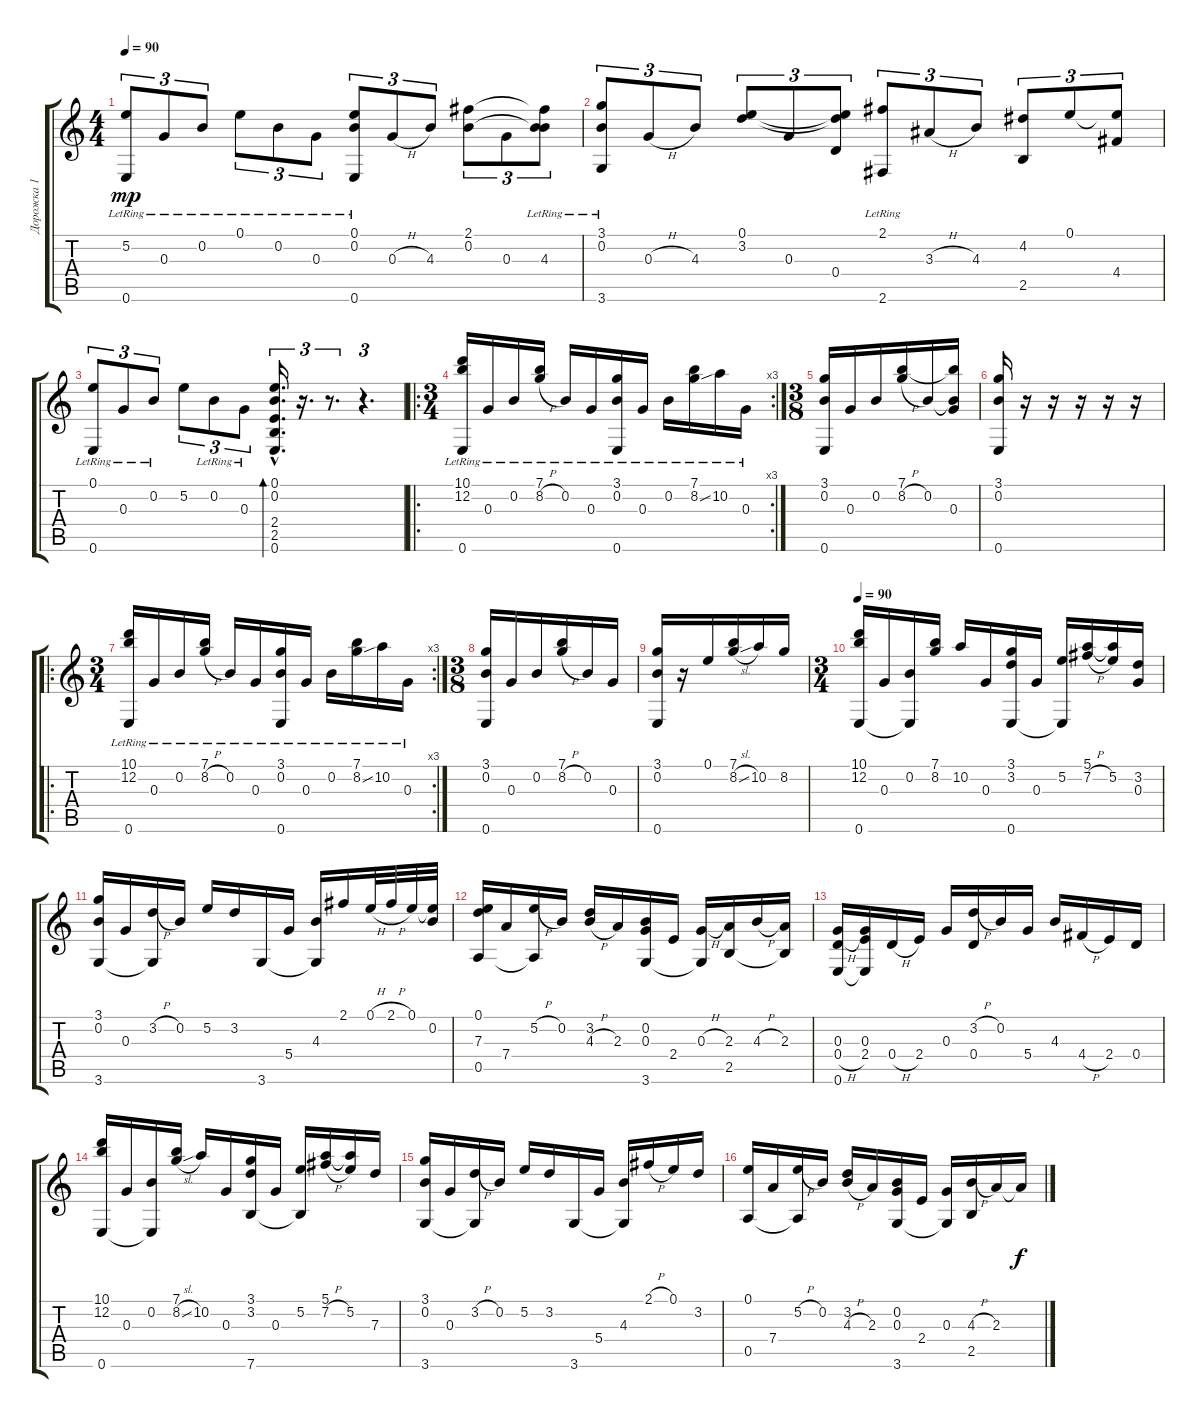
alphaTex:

\track ("Дорожка 1" "Дорожка 1") {instrument acousticguitarsteel}
\staff {score tabs}
\tuning (E4 B3 G3 D3 A2 E2) {hide}
\ts (4 4)
\tempo 90
\clef g2
\ks c
(5.2{lr} 0.6{lr}).8{tu (3 2) dy mp} 0.3{lr}.8{tu (3 2)} 0.2{lr}.8{tu (3 2)} 0.1{lr}.8{tu (3 2)} 0.2{lr}.8{tu (3 2)} 0.3{lr}.8{tu (3 2)} (0.1{lr} 0.2{lr} 0.6{lr}).8{tu (3 2)} 0.3{h}.8{tu (3 2)} 4.3.8{tu (3 2)} (2.1 0.2).8{tu (3 2)} 0.3.8{tu (3 2)} (2.1{t} 0.2{t} 4.3{lr}).8{tu (3 2)} |
(3.1{lr} 0.2{lr} 3.6{lr}).8{tu (3 2)} 0.3{h}.8{tu (3 2)} 4.3.8{tu (3 2)} (0.1 3.2).8{tu (3 2)} 0.3.8{tu (3 2)} (0.1{t} 3.2{t} 0.4).8{tu (3 2)} (2.1{lr} 2.6{lr}).8{tu (3 2)} 3.3{h}.8{tu (3 2)} 4.3.8{tu (3 2)} (4.2 2.5).8{tu (3 2)} 0.1.8{tu (3 2)} (0.1{t} 4.4).8{tu (3 2)} |
(0.1{lr} 0.6{lr}).8{tu (3 2)} 0.3{lr}.8{tu (3 2)} 0.2{lr}.8{tu (3 2)} 5.2.8{tu (3 2)} 0.2{lr}.8{tu (3 2)} 0.3{lr}.8{tu (3 2)} (0.1{hac} 0.2{hac} 2.4{hac} 2.5{hac} 0.6{hac}).16{d tu (3 2) bd 30} r.16{d tu (3 2)} r.8{d tu (3 2)} r.4{d tu (3 2)} |
\ro
\rc 3
\ts (3 4)
(10.1{lr} 12.2{lr} 0.6{lr}).16 0.3{lr}.16 0.2{lr}.16 (7.1{lr} 8.2{h lr}).16 0.2{lr}.16 0.3{lr}.16 (3.1{lr} 0.2{lr} 0.6{lr}).16 0.3{lr}.16 0.2{lr}.16 (7.1{lr} 8.2{ss lr}).16 10.2{lr}.16 0.3{lr}.16 |
\ts (3 8)
(3.1 0.2 0.6).16 0.3.16 0.2.16 (7.1 8.2{h}).16 0.2.16 (7.1{t} 0.2{t} 0.3).16 |
(3.1 0.2 0.6).16 r.16 r.16 r.16 r.16 r.16 |
\ro
\rc 3
\ts (3 4)
(10.1{lr} 12.2{lr} 0.6{lr}).16 0.3{lr}.16 0.2{lr}.16 (7.1{lr} 8.2{h lr}).16 0.2{lr}.16 0.3{lr}.16 (3.1{lr} 0.2{lr} 0.6{lr}).16 0.3{lr}.16 0.2{lr}.16 (7.1{lr} 8.2{ss lr}).16 10.2{lr}.16 0.3{lr}.16 |
\ts (3 8)
(3.1 0.2 0.6).16 0.3.16 0.2.16 (7.1 8.2{h}).16 0.2.16 0.3.16 |
(3.1 0.2 0.6).16 r.16 0.1.16 (7.1 8.2{sl}).16 10.2.16 8.2.16 |
\ts (3 4)
\tempo 90
(10.1 12.2 0.6).16 0.3.16 (0.2 0.6{t}).16 (7.1 8.2).16 10.2.16 0.3.16 (3.1 3.2 0.6).16 0.3.16 (5.2 0.6{t}).16 (5.1 7.2{h}).16 (5.1{t} 5.2).16 (3.2 0.3).16 |
(3.1 0.2 3.6).16 0.3.16 (3.2{h} 3.6{t}).16 0.2.16 5.2.16 3.2.16 3.6.16 5.4.16 (4.3 3.6{t}).16 2.1.16 0.1{h}.32 2.1{h}.32 0.1.32 (0.1{t} 0.2).32 |
(0.1 7.3 0.5).16 7.4.16 (5.2{h} 0.5{t}).16 0.2.16 (3.2 4.3{h}).16 2.3.16 (0.2 0.3 3.6).16 2.4.16 (0.3{h} 3.6{t}).16 (2.3 2.5).16 4.3{h}.16 (2.3 2.5{t}).16 |
(0.3 0.4{h} 0.6).16 (0.3 2.4 0.6{t}).16 0.4{h}.16 2.4.16 0.3.16 (3.2{h} 0.4).16 0.2.16 5.4.16 4.3.16 4.4{h}.16 2.4.16 0.4.16 |
(10.1 12.2 0.6).16 0.3.16 (0.2 0.6{t}).16 (7.1 8.2{sl}).16 10.2.16 0.3.16 (3.1 3.2 7.6).16 0.3.16 (5.2 7.6{t}).16 (5.1 7.2{h}).16 (5.1{t} 5.2).16 7.3.16 |
(3.1 0.2 3.6).16 0.3.16 (3.2{h} 3.6{t}).16 0.2.16 5.2.16 3.2.16 3.6.16 5.4.16 (4.3 3.6{t}).16 2.1{h}.16 0.1.16 3.2.16 |
(0.1 0.5).16 7.4.16 (5.2{h} 0.5{t}).16 0.2.16 (3.2 4.3{h}).16 2.3.16 (0.2 0.3 3.6).16 2.4.16 (0.3 3.6{t}).16 (4.3{h} 2.5).16 2.3.16 2.3{t}.16{dy f}
